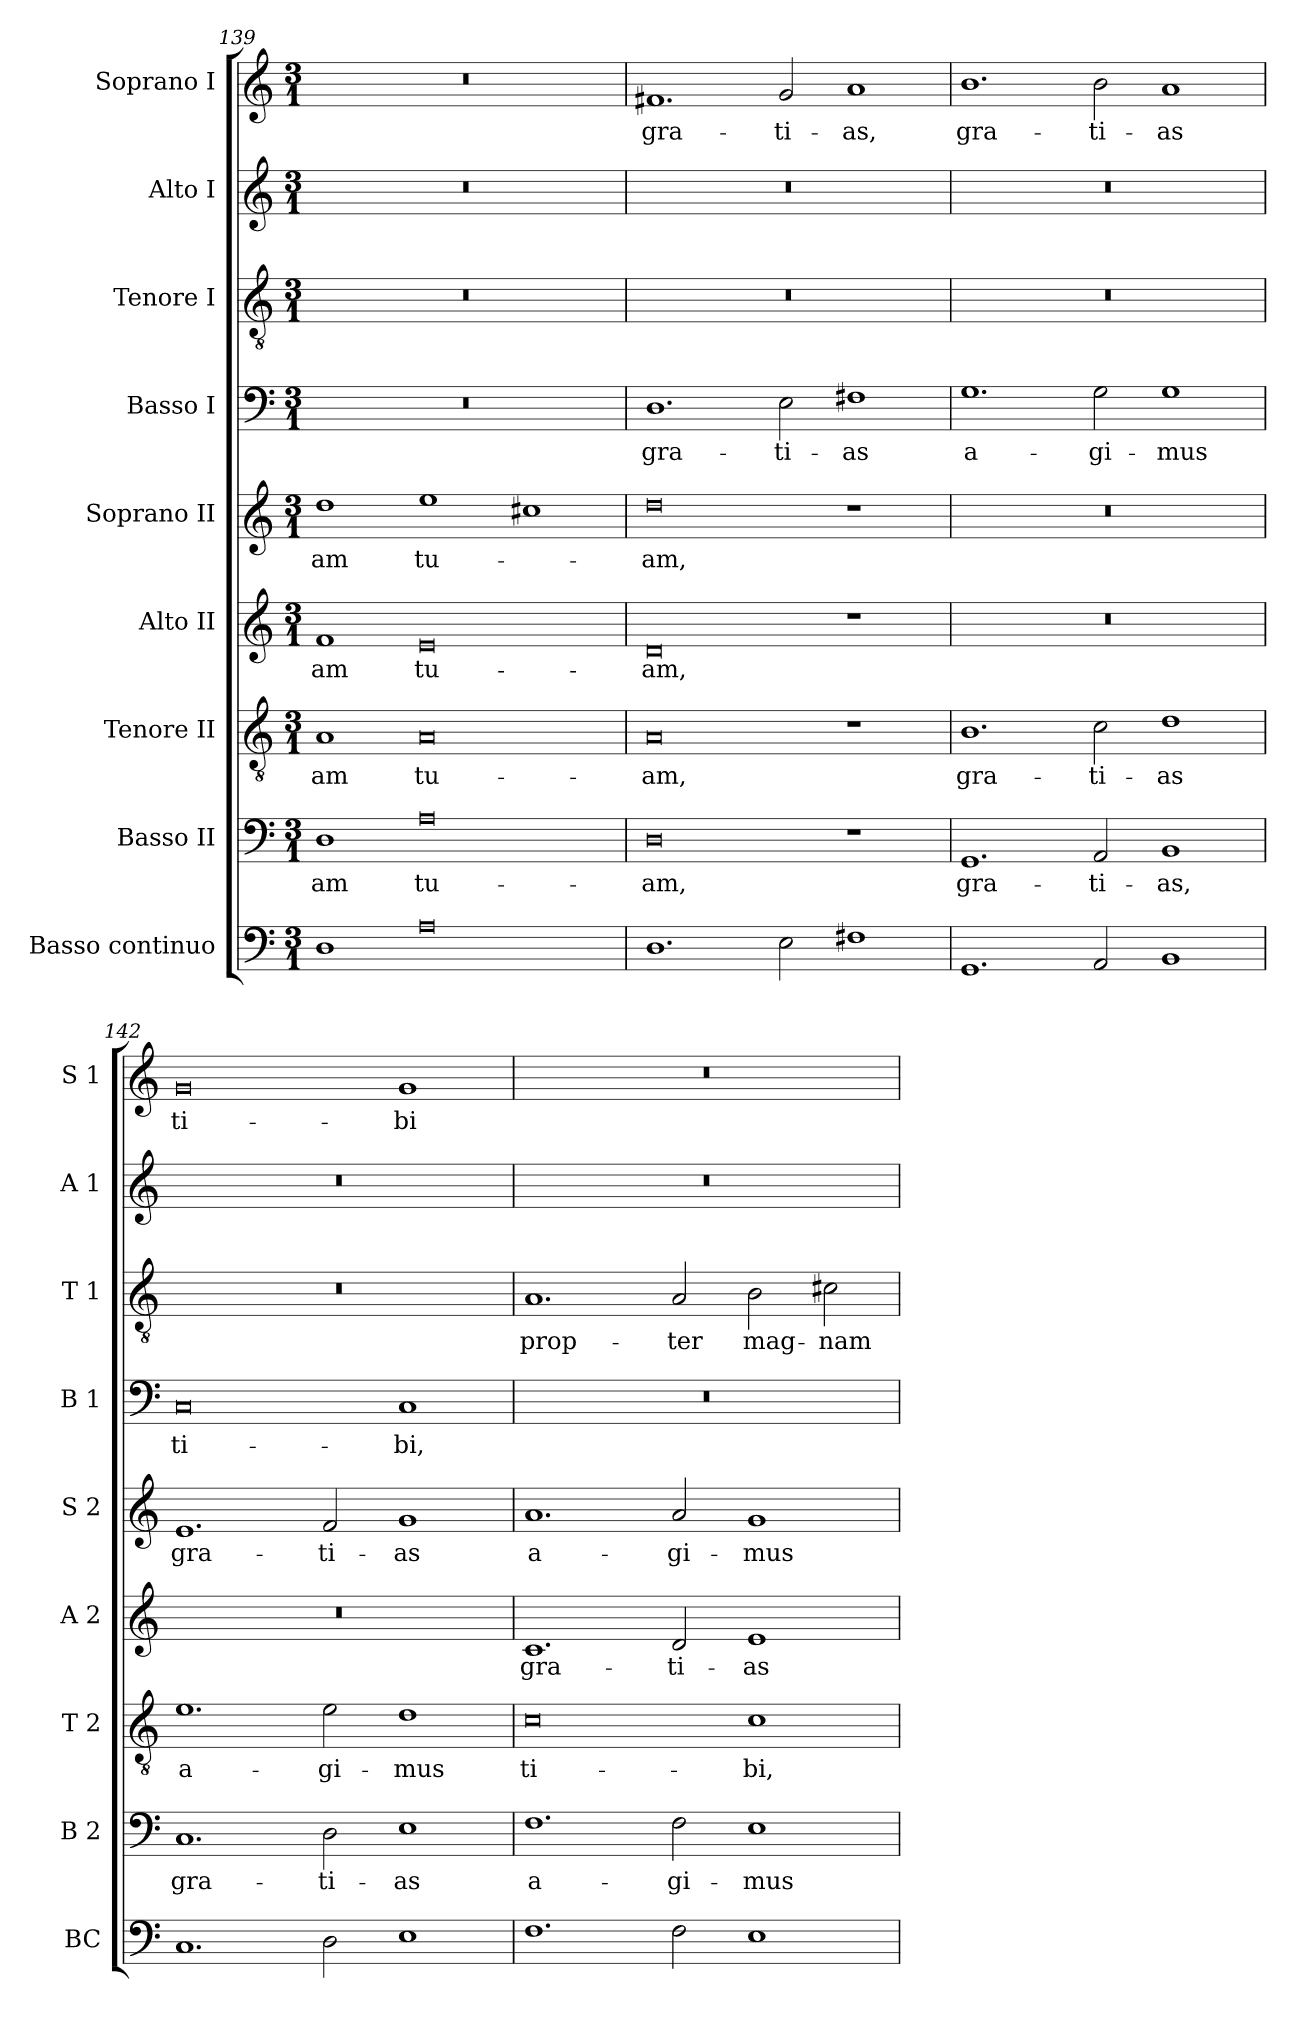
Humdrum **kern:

**kern	**kern	**text	**kern	**text	**kern	**text	**kern	**text	**kern	**text	**kern	**text	**kern	**kern	**text
*part9	*part8	*part8	*part7	*part7	*part6	*part6	*part5	*part5	*part4	*part4	*part3	*part3	*part2	*part1	*part1
*staff9	*staff8	*staff8	*staff7	*staff7	*staff6	*staff6	*staff5	*staff5	*staff4	*staff4	*staff3	*staff3	*staff2	*staff1	*staff1
*I"Basso continuo	*I"Basso II	*	*I"Tenore II	*	*I"Alto II	*	*I"Soprano II	*	*I"Basso I	*	*I"Tenore I	*	*I"Alto I	*I"Soprano I	*
*I'BC	*I'B 2	*	*I'T 2	*	*I'A 2	*	*I'S 2	*	*I'B 1	*	*I'T 1	*	*I'A 1	*I'S 1	*
*clefF4	*clefF4	*	*clefGv2	*	*clefG2	*	*clefG2	*	*clefF4	*	*clefGv2	*	*clefG2	*clefG2	*
*k[]	*k[]	*	*k[]	*	*k[]	*	*k[]	*	*k[]	*	*k[]	*	*k[]	*k[]	*
*C:	*C:	*	*C:	*	*C:	*	*C:	*	*C:	*	*C:	*	*C:	*C:	*
*M3/1	*M3/1	*	*M3/1	*	*M3/1	*	*M3/1	*	*M3/1	*	*M3/1	*	*M3/1	*M3/1	*
=139	=139	=139	=139	=139	=139	=139	=139	=139	=139	=139	=139	=139	=139	=139	=139
!	!	!LO:LY:b	!	!LO:LY:b	!	!LO:LY:b	!	!LO:LY:b	!	!	!	!	!	!	!
1D	1D	-am	1A	-am	1f	-am	1dd	-am	0.r	.	0.r	.	0.r	0.r	.
!	!	!LO:LY:b	!	!LO:LY:b	!	!LO:LY:b	!	!LO:LY:b	!	!	!	!	!	!	!
0A	0A	tu-	0A	tu-	0e	tu-	1ee	tu-	.	.	.	.	.	.	.
.	.	.	.	.	.	.	1cc#X	.	.	.	.	.	.	.	.
=140	=140	=140	=140	=140	=140	=140	=140	=140	=140	=140	=140	=140	=140	=140	=140
!	!	!LO:LY:b	!	!LO:LY:b	!	!LO:LY:b	!	!LO:LY:b	!	!LO:LY:b	!	!	!	!	!LO:LY:b
1.D	0D	-am,	0A	-am,	0d	-am,	0dd	-am,	1.D	gra-	0.r	.	0.r	1.f#X	gra-
!	!	!	!	!	!	!	!	!	!	!LO:LY:b	!	!	!	!	!LO:LY:b
2E\	.	.	.	.	.	.	.	.	2E\	-ti-	.	.	.	2g/	-ti-
!	!	!	!	!	!	!	!	!	!	!LO:LY:b	!	!	!	!	!LO:LY:b
1F#X	1r	.	1r	.	1r	.	1r	.	1F#X	-as	.	.	.	1a	-as,
=141	=141	=141	=141	=141	=141	=141	=141	=141	=141	=141	=141	=141	=141	=141	=141
!	!	!LO:LY:b	!	!LO:LY:b	!	!	!	!	!	!LO:LY:b	!	!	!	!	!LO:LY:b
1.GG	1.GG	gra-	1.B	gra-	0.r	.	0.r	.	1.G	a-	0.r	.	0.r	1.b	gra-
!	!	!LO:LY:b	!	!LO:LY:b	!	!	!	!	!	!LO:LY:b	!	!	!	!	!LO:LY:b
2AA/	2AA/	-ti-	2c\	-ti-	.	.	.	.	2G\	-gi-	.	.	.	2b\	-ti-
!	!	!LO:LY:b	!	!LO:LY:b	!	!	!	!	!	!LO:LY:b	!	!	!	!	!LO:LY:b
1BB	1BB	-as,	1d	-as	.	.	.	.	1G	-mus	.	.	.	1a	-as
!!LO:PB:g=z
=142	=142	=142	=142	=142	=142	=142	=142	=142	=142	=142	=142	=142	=142	=142	=142
!	!	!LO:LY:b	!	!LO:LY:b	!	!	!	!LO:LY:b	!	!LO:LY:b	!	!	!	!	!LO:LY:b
1.C	1.C	gra-	1.e	a-	0.r	.	1.e	gra-	0C	ti-	0.r	.	0.r	0g	ti-
!	!	!LO:LY:b	!	!LO:LY:b	!	!	!	!LO:LY:b	!	!	!	!	!	!	!
2D\	2D\	-ti-	2e\	-gi-	.	.	2f/	-ti-	.	.	.	.	.	.	.
!	!	!LO:LY:b	!	!LO:LY:b	!	!	!	!LO:LY:b	!	!LO:LY:b	!	!	!	!	!LO:LY:b
1E	1E	-as	1d	-mus	.	.	1g	-as	1C	-bi,	.	.	.	1g	-bi
=143	=143	=143	=143	=143	=143	=143	=143	=143	=143	=143	=143	=143	=143	=143	=143
!	!	!LO:LY:b	!	!LO:LY:b	!	!LO:LY:b	!	!LO:LY:b	!	!	!	!LO:LY:b	!	!	!
1.F	1.F	a-	0c	ti-	1.c	gra-	1.a	a-	0.r	.	1.A	prop-	0.r	0.r	.
!	!	!LO:LY:b	!	!	!	!LO:LY:b	!	!LO:LY:b	!	!	!	!LO:LY:b	!	!	!
2F\	2F\	-gi-	.	.	2d/	-ti-	2a/	-gi-	.	.	2A/	-ter	.	.	.
!	!	!LO:LY:b	!	!LO:LY:b	!	!LO:LY:b	!	!LO:LY:b	!	!	!	!LO:LY:b	!	!	!
1E	1E	-mus	1c	-bi,	1e	-as	1g	-mus	.	.	2B\	mag-	.	.	.
!	!	!	!	!	!	!	!	!	!	!	!	!LO:LY:b	!	!	!
.	.	.	.	.	.	.	.	.	.	.	2c#X\	-nam	.	.	.
=	=	=	=	=	=	=	=	=	=	=	=	=	=	=	=
*-	*-	*-	*-	*-	*-	*-	*-	*-	*-	*-	*-	*-	*-	*-	*-
